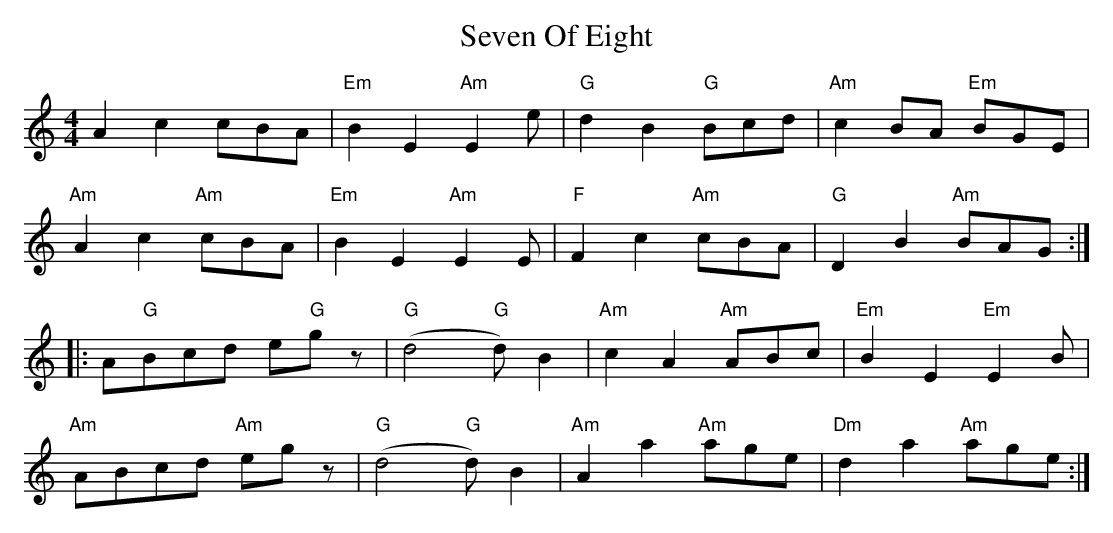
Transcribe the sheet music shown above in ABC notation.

X:1
T:Seven Of Eight
M:4/4
L:1/8
K:Amin
A2c2cBA|"Em"B2E2"Am"E2e|"G"d2B2"G"Bcd|"Am"c2BA "Em"BGE|
"Am"A2c2"Am"cBA|"Em"B2E2"Am"E2E|"F"F2c2"Am"cBA|"G"D2B2"Am"BAG:|
|:A"G"Bcd e"G"gz|("G"d4"G"d) B2|"Am"c2A2"Am"ABc|"Em"B2E2"Em"E2B|
"Am"ABcd "Am"egz|("G"d4"G"d) B2|"Am"A2a2"Am"age|"Dm"d2a2"Am"age:|
